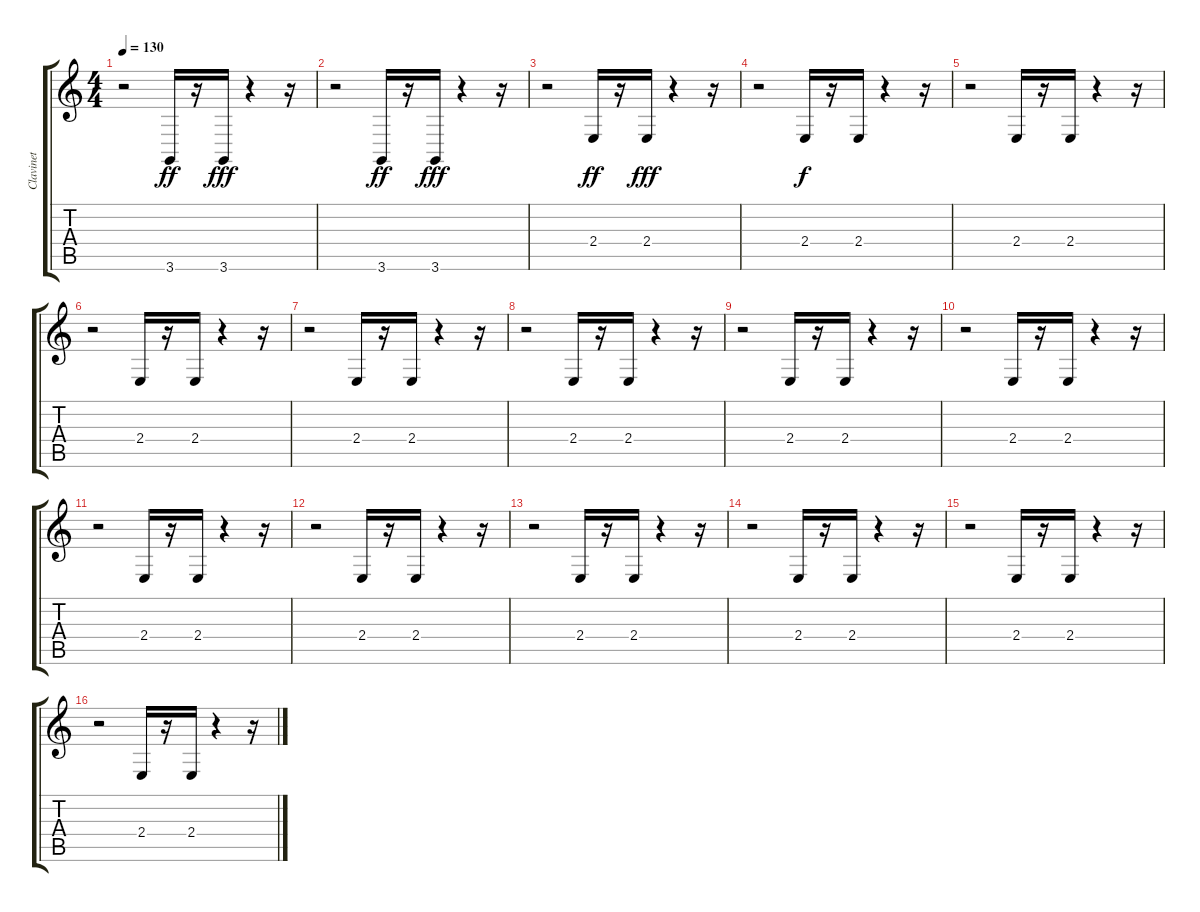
\track ("Clavinet" "Clavinet") {instrument clavinet}
\staff {score tabs}
\tuning (E4 B3 G3 D3 A2 E2) {hide}
\ts (4 4)
\tempo 130
\clef g2
\ks c
r.2{dy fff} 3.6.16{dy ff} r.16 3.6.16{dy fff} r.4 r.16 |
r.2 3.6.16{dy ff} r.16 3.6.16{dy fff} r.4 r.16 |
r.2 2.4.16{dy ff} r.16 2.4.16{dy fff} r.4 r.16 |
r.2 2.4.16{dy f} r.16 2.4.16 r.4 r.16 |
r.2 2.4.16 r.16 2.4.16 r.4 r.16 |
r.2 2.4.16 r.16 2.4.16 r.4 r.16 |
r.2 2.4.16 r.16 2.4.16 r.4 r.16 |
r.2 2.4.16 r.16 2.4.16 r.4 r.16 |
r.2 2.4.16 r.16 2.4.16 r.4 r.16 |
r.2 2.4.16 r.16 2.4.16 r.4 r.16 |
r.2 2.4.16 r.16 2.4.16 r.4 r.16 |
r.2 2.4.16 r.16 2.4.16 r.4 r.16 |
r.2 2.4.16 r.16 2.4.16 r.4 r.16 |
r.2 2.4.16 r.16 2.4.16 r.4 r.16 |
r.2 2.4.16 r.16 2.4.16 r.4 r.16 |
r.2 2.4.16 r.16 2.4.16 r.4 r.16
